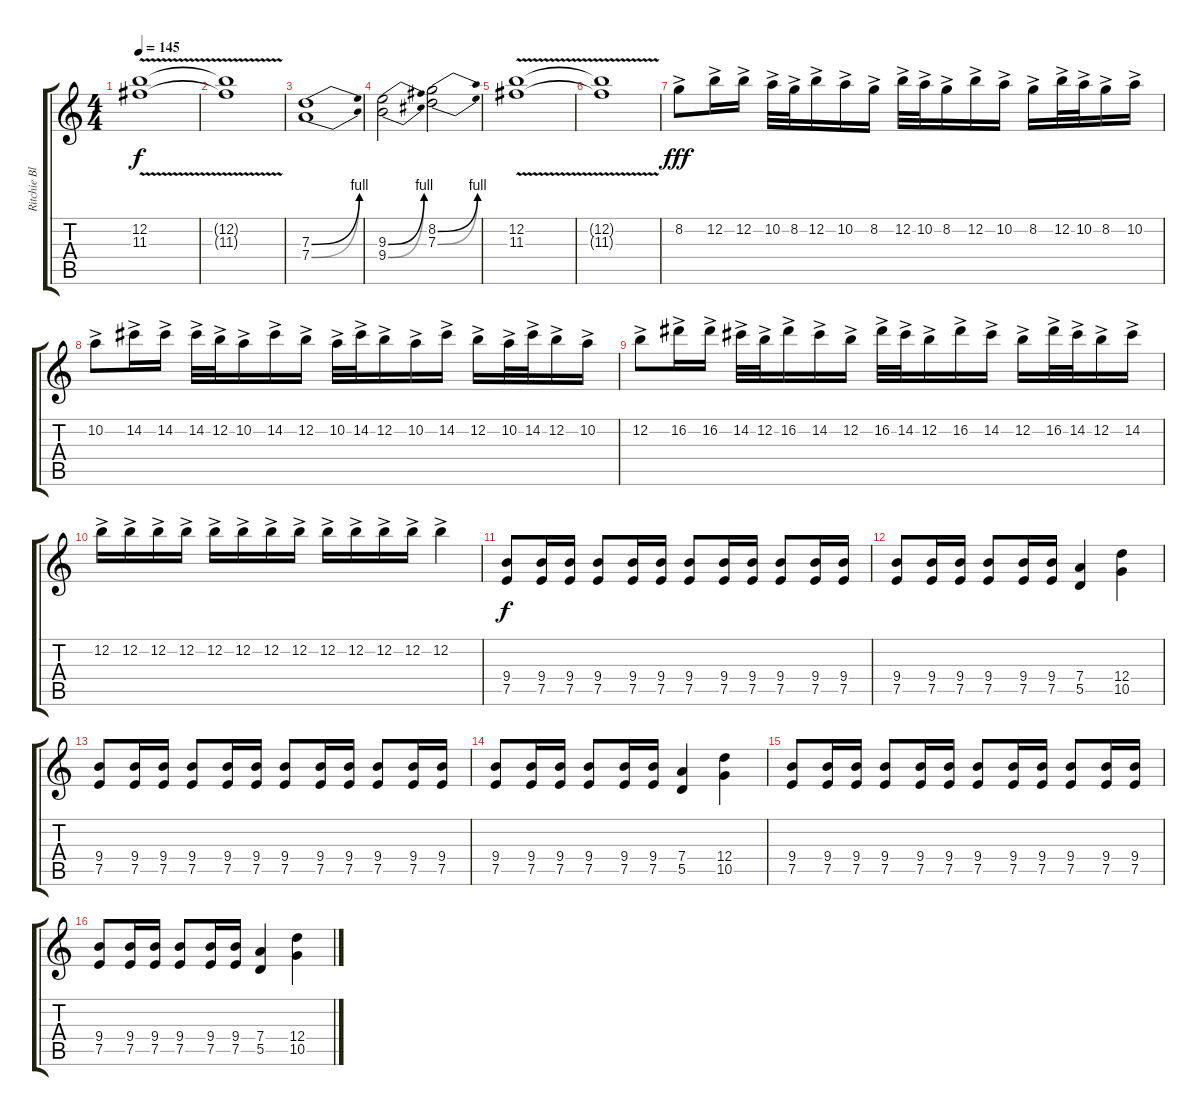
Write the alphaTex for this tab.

\track ("Ritchie Blackmore" "Ritchie Bl") {instrument distortionguitar}
\staff {score tabs}
\tuning (E4 B3 G3 D3 A2 E2) {hide}
\ts (4 4)
\tempo 145
\clef g2
\ks c
(12.2{v} 11.3).1{dy f} |
(12.2{t} 11.3{t}).1 |
(7.3{be (bend 0 0 60 4)} 7.4{be (bend 0 0 60 4)}).1 |
(9.3{be (bend 0 0 60 4)} 9.4{be (bend 0 0 60 4)}).2 (8.2{be (bend 0 0 60 4)} 7.3{be (bend 0 0 60 4)}).2 |
(12.2{v} 11.3).1 |
(12.2{t} 11.3{t}).1 |
8.2{ac}.8{dy fff} 12.2{ac}.16 12.2{ac}.16 10.2{ac}.32 8.2{ac}.32 12.2{ac}.16 10.2{ac}.16 8.2{ac}.16 12.2{ac}.32 10.2{ac}.32 8.2{ac}.16 12.2{ac}.16 10.2{ac}.16 8.2{ac}.16 12.2{ac}.32 10.2{ac}.32 8.2{ac}.16 10.2{ac}.16 |
10.2{ac}.8 14.2{ac}.16 14.2{ac}.16 14.2{ac}.32 12.2{ac}.32 10.2{ac}.16 14.2{ac}.16 12.2{ac}.16 10.2{ac}.32 14.2{ac}.32 12.2{ac}.16 10.2{ac}.16 14.2{ac}.16 12.2{ac}.16 10.2{ac}.32 14.2{ac}.32 12.2{ac}.16 10.2{ac}.16 |
12.2{ac}.8 16.2{ac}.16 16.2{ac}.16 14.2{ac}.32 12.2{ac}.32 16.2{ac}.16 14.2{ac}.16 12.2{ac}.16 16.2{ac}.32 14.2{ac}.32 12.2{ac}.16 16.2{ac}.16 14.2{ac}.16 12.2{ac}.16 16.2{ac}.32 14.2{ac}.32 12.2{ac}.16 14.2{ac}.16 |
12.2{ac}.16 12.2{ac}.16 12.2{ac}.16 12.2{ac}.16 12.2{ac}.16 12.2{ac}.16 12.2{ac}.16 12.2{ac}.16 12.2{ac}.16 12.2{ac}.16 12.2{ac}.16 12.2{ac}.16 12.2{ac}.4 |
(9.4 7.5).8{dy f} (9.4 7.5).16 (9.4 7.5).16 (9.4 7.5).8 (9.4 7.5).16 (9.4 7.5).16 (9.4 7.5).8 (9.4 7.5).16 (9.4 7.5).16 (9.4 7.5).8 (9.4 7.5).16 (9.4 7.5).16 |
(9.4 7.5).8 (9.4 7.5).16 (9.4 7.5).16 (9.4 7.5).8 (9.4 7.5).16 (9.4 7.5).16 (7.4 5.5).4 (12.4 10.5).4 |
(9.4 7.5).8 (9.4 7.5).16 (9.4 7.5).16 (9.4 7.5).8 (9.4 7.5).16 (9.4 7.5).16 (9.4 7.5).8 (9.4 7.5).16 (9.4 7.5).16 (9.4 7.5).8 (9.4 7.5).16 (9.4 7.5).16 |
(9.4 7.5).8 (9.4 7.5).16 (9.4 7.5).16 (9.4 7.5).8 (9.4 7.5).16 (9.4 7.5).16 (7.4 5.5).4 (12.4 10.5).4 |
(9.4 7.5).8 (9.4 7.5).16 (9.4 7.5).16 (9.4 7.5).8 (9.4 7.5).16 (9.4 7.5).16 (9.4 7.5).8 (9.4 7.5).16 (9.4 7.5).16 (9.4 7.5).8 (9.4 7.5).16 (9.4 7.5).16 |
(9.4 7.5).8 (9.4 7.5).16 (9.4 7.5).16 (9.4 7.5).8 (9.4 7.5).16 (9.4 7.5).16 (7.4 5.5).4 (12.4 10.5).4
